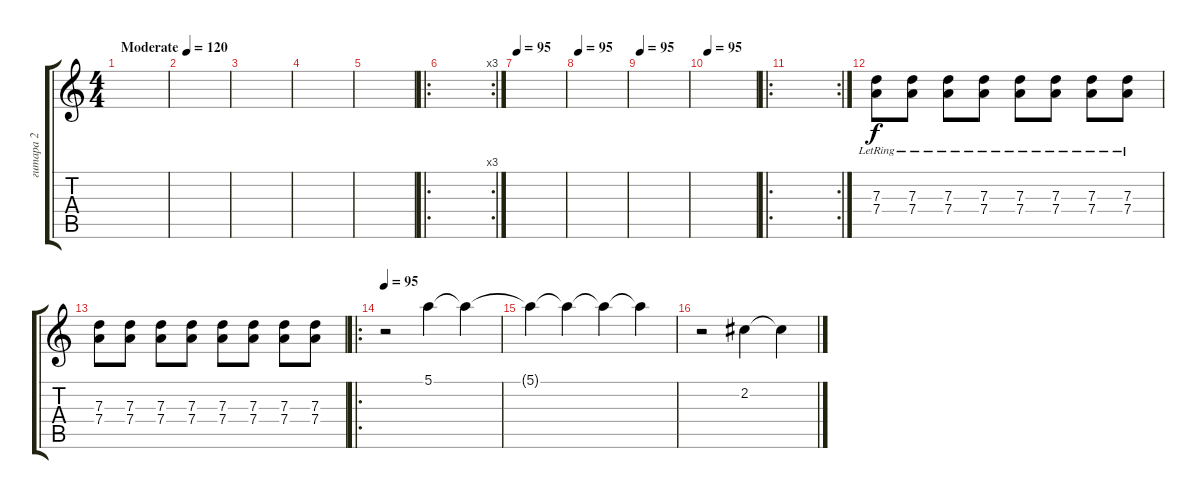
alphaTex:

\track ("гитара 2" "гитара 2") {instrument distortionguitar}
\staff {score tabs}
\tuning (E4 B3 G3 D3 A2 E2) {hide}
\ts (4 4)
\tempo (120 "Moderate")
\tempo 95
\tempo (120 "Moderate")
\clef g2
\ks c
|
|
|
|
|
\ro
\rc 3
|
\tempo 95
|
\tempo 95
|
\tempo 95
|
\tempo 95
|
\ro
\rc 2
|
(7.3{lr} 7.4{lr}).8{volume 13} (7.3{lr} 7.4{lr}).8 (7.3{lr} 7.4{lr}).8 (7.3{lr} 7.4{lr}).8 (7.3{lr} 7.4{lr}).8 (7.3{lr} 7.4{lr}).8 (7.3{lr} 7.4{lr}).8 (7.3{lr} 7.4{lr}).8 |
(7.3 7.4).8 (7.3 7.4).8 (7.3 7.4).8 (7.3 7.4).8 (7.3 7.4).8 (7.3 7.4).8 (7.3 7.4).8 (7.3 7.4).8 |
\ro
\tempo 95
r.2{volume 16 instrument stringensemble2} 5.1.4{volume 2} 5.1{t}.4{volume 16} |
5.1{t}.4 5.1{t}.4 5.1{t}.4{volume 5} 5.1{t}.4 |
r.2{volume 16 instrument stringensemble2} 2.2.4{volume 2} 2.2{t}.4{volume 16}
